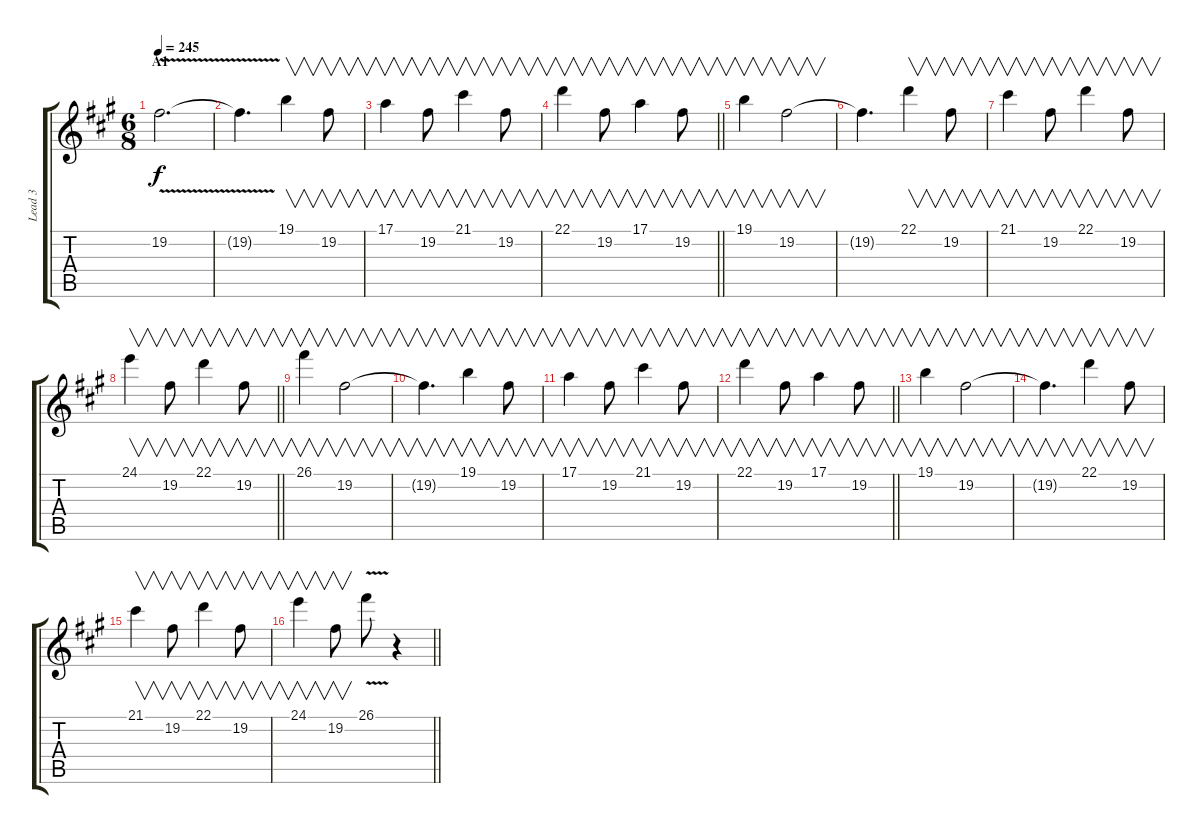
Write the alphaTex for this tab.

\track ("Lead 3" "Lead 3") {instrument lead2sawtooth}
\staff {score tabs}
\tuning (E4 B3 G3 D3 A2 E2) {hide}
\ts (6 8)
\section ("" "A1")
\tempo 245
\clef g2
\ks a
19.2{v}.2{d dy f volume 10} |
19.2{t}.4{d} 19.1.4{v} 19.2.8{v} |
17.1.4{v} 19.2.8{v} 21.1.4{v} 19.2.8{v} |
\barLineRight lightlight
22.1.4{v} 19.2.8{v} 17.1.4{v} 19.2.8{v} |
\section ("" "")
19.1.4{v} 19.2.2{v} |
19.2{t}.4{d} 22.1.4{v} 19.2.8{v} |
21.1.4{v} 19.2.8{v} 22.1.4{v} 19.2.8{v} |
\barLineRight lightlight
24.1.4{v} 19.2.8{v} 22.1.4{v} 19.2.8{v} |
\section ("" "")
26.1.4{v} 19.2.2{v} |
19.2{t}.4{v d} 19.1.4{v} 19.2.8{v} |
17.1.4{v} 19.2.8{v} 21.1.4{v} 19.2.8{v} |
\barLineRight lightlight
22.1.4{v} 19.2.8{v} 17.1.4{v} 19.2.8{v} |
\section ("" "")
19.1.4{v} 19.2.2{v} |
19.2{t}.4{v d} 22.1.4{v} 19.2.8{v} |
21.1.4{v} 19.2.8{v} 22.1.4{v} 19.2.8{v} |
\barLineRight lightlight
24.1.4{v} 19.2.8{v} 26.1{v}.8 r.4
